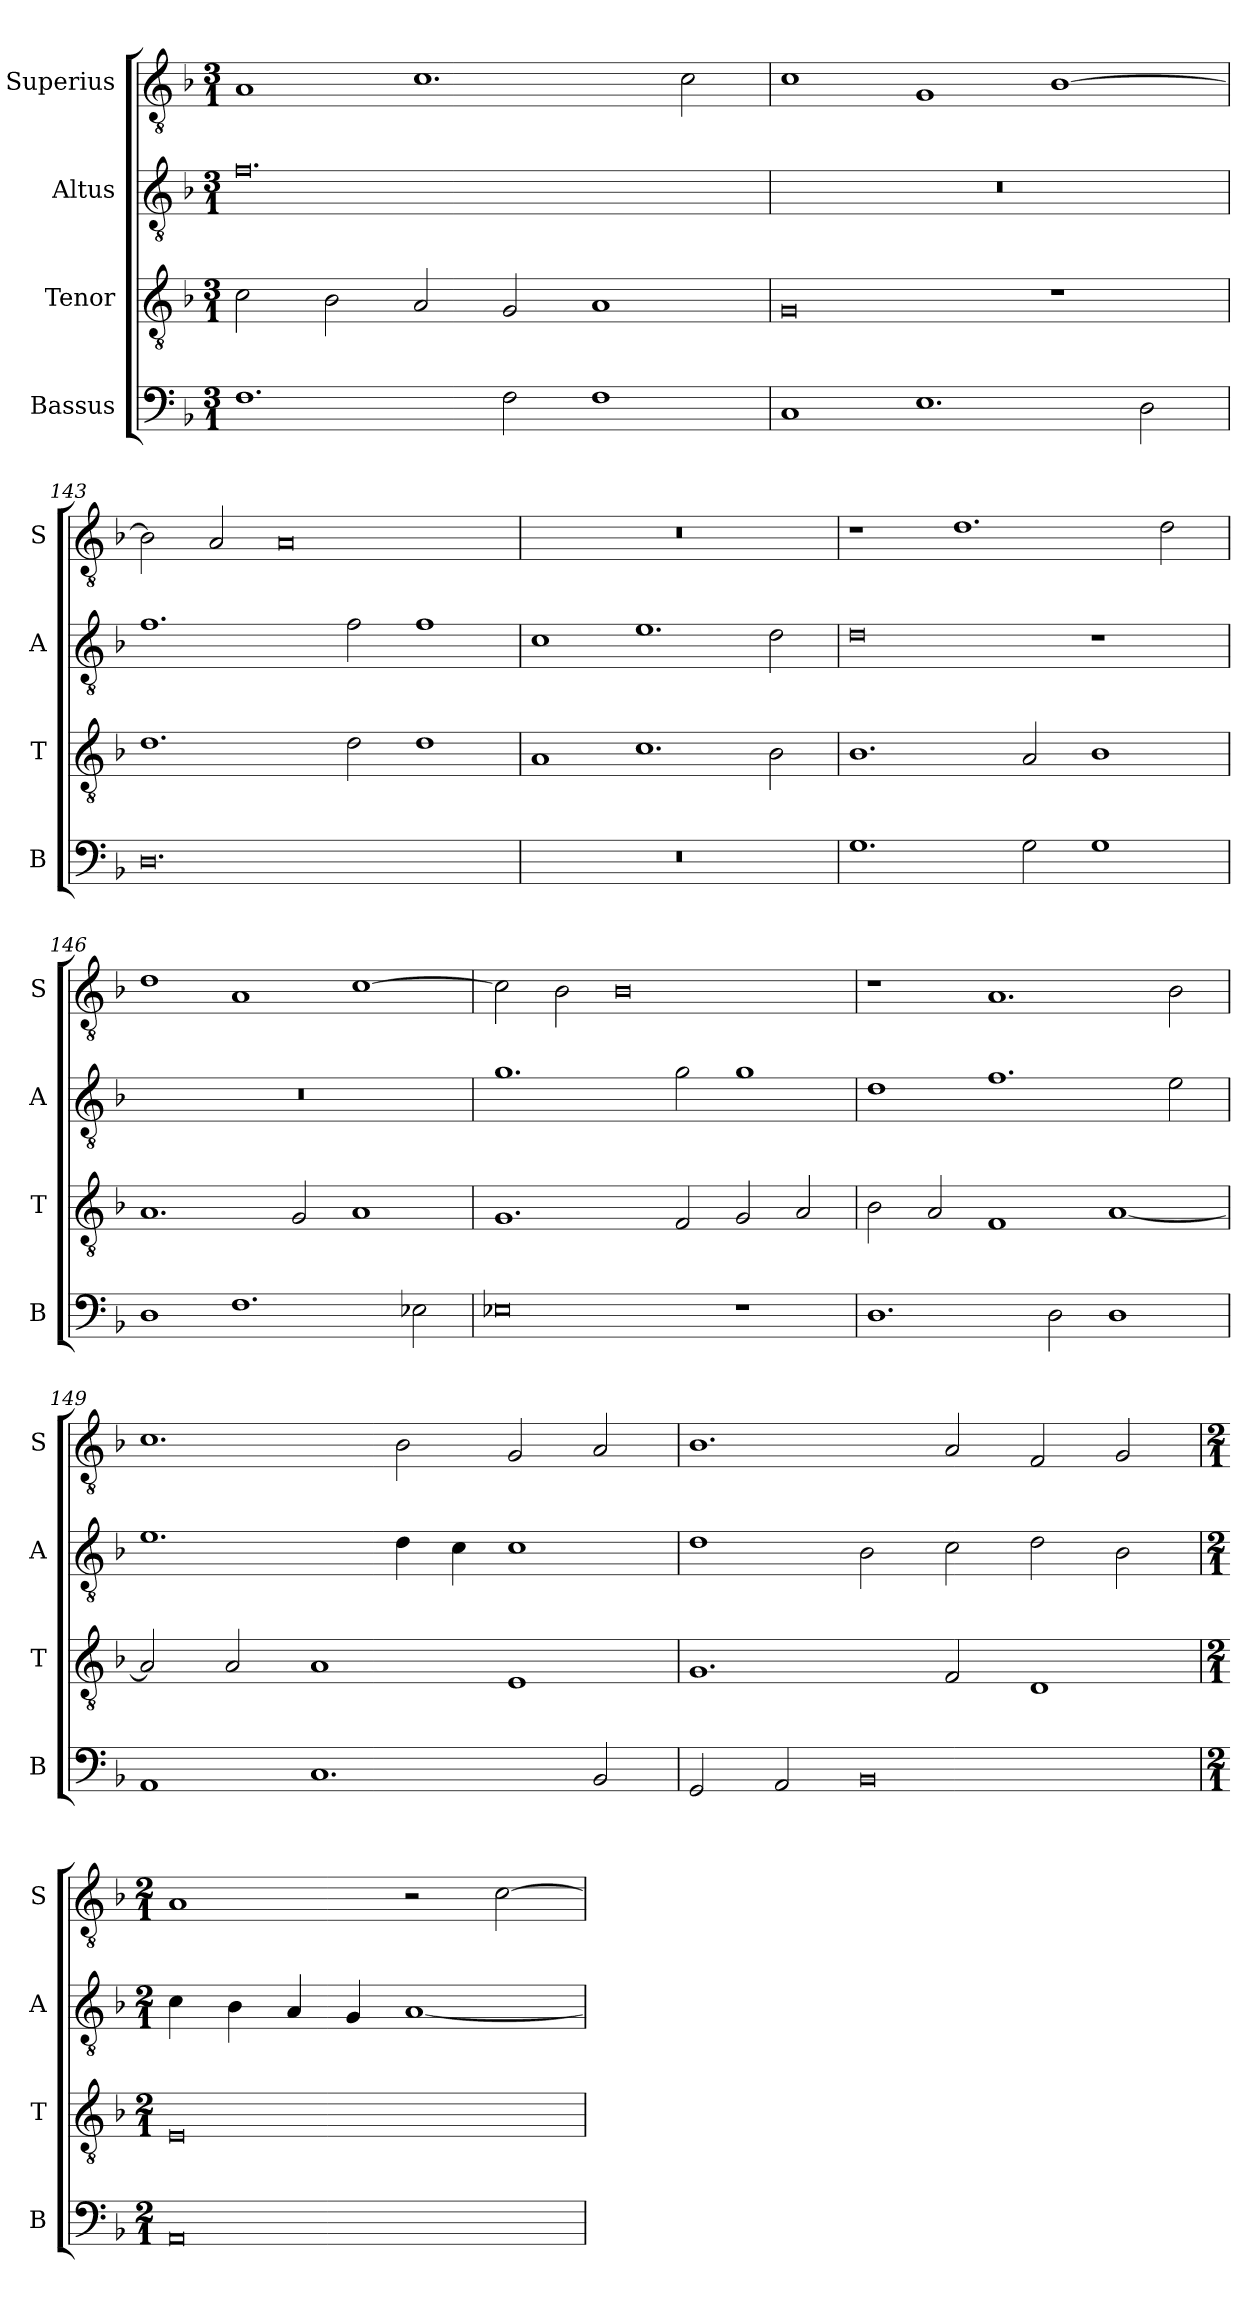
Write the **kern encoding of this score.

**kern	**kern	**kern	**kern
*part4	*part3	*part2	*part1
*staff4	*staff3	*staff2	*staff1
*I"Bassus	*I"Tenor	*I"Altus	*I"Superius
*I'B	*I'T	*I'A	*I'S
*clefF4	*clefGv2	*clefGv2	*clefGv2
*k[b-]	*k[b-]	*k[b-]	*k[b-]
*F:	*F:	*F:	*F:
*M3/1	*M3/1	*M3/1	*M3/1
=	=	=	=
1.F	2c	0.f	1A
.	2B-	.	.
.	2A	.	1.c
2F	2G	.	.
1F	1A	.	.
.	.	.	2c
=142	=142	=142	=142
1C	0G	1%3r	1c
1.E	.	.	1G
.	1r	.	[1B-
2D	.	.	.
=143	=143	=143	=143
0.D	1.d	1.f	2B-]
.	.	.	2A
.	.	.	0A
.	2d	2f	.
.	1d	1f	.
=144	=144	=144	=144
1%3r	1A	1c	1%3r
.	1.c	1.e	.
.	2B-	2d	.
=145	=145	=145	=145
1.G	1.B-	0d	1r
.	.	.	1.d
2G	2A	.	.
1G	1B-	1r	.
.	.	.	2d
=146	=146	=146	=146
1D	1.A	1%3r	1d
1.F	.	.	1A
.	2G	.	.
.	1A	.	[1c
2E-X	.	.	.
=147	=147	=147	=147
0E-X	1.G	1.g	2c]
.	.	.	2B-
.	.	.	0B-
.	2F	2g	.
1r	2G	1g	.
.	2A	.	.
=148	=148	=148	=148
1.D	2B-	1d	1r
.	2A	.	.
.	1F	1.f	1.A
2D	.	.	.
1D	[1A	.	.
.	.	2e	2B-
=149	=149	=149	=149
1AA	2A]	1.e	1.c
.	2A	.	.
1.C	1A	.	.
.	.	4d	2B-
.	.	4c	.
.	1E	1c	2G
2BB-	.	.	2A
=150	=150	=150	=150
2GG	1.G	1d	1.B-
2AA	.	.	.
0BB-	.	2B-	.
.	2F	2c	2A
.	1D	2d	2F
.	.	2B-	2G
=	=	=	=
*M2/1	*M2/1	*M2/1	*M2/1
0AA	0E	4c	1A
.	.	4B-	.
.	.	4A	.
.	.	4G	.
.	.	[1A	2r
.	.	.	[2c
=	=	=	=
*-	*-	*-	*-
